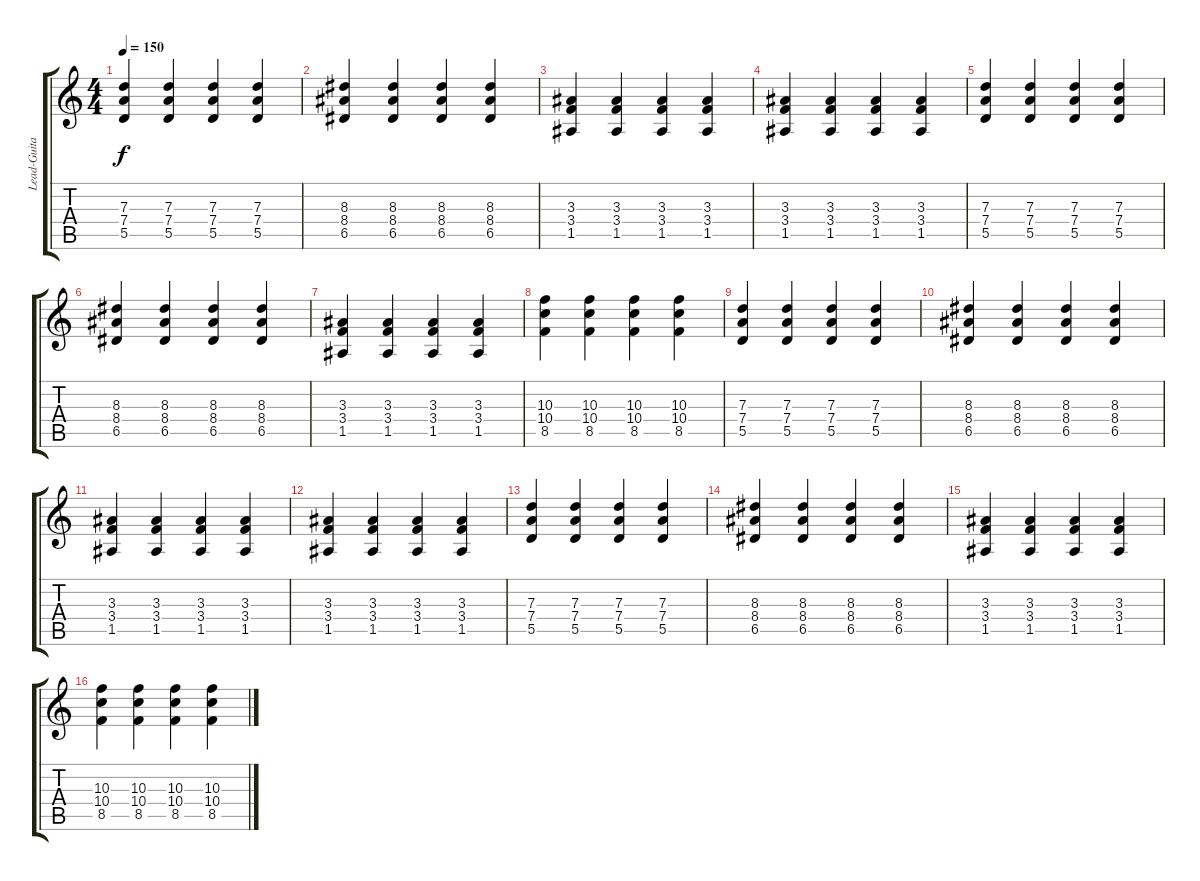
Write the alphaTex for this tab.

\track ("Lead-Guitar" "Lead-Guita") {instrument distortionguitar}
\staff {score tabs}
\tuning (E4 B3 G3 D3 A2 E2) {hide}
\ts (4 4)
\tempo 150
\clef g2
\ks c
(7.3 7.4 5.5).4{dy f} (7.3 7.4 5.5).4 (7.3 7.4 5.5).4 (7.3 7.4 5.5).4 |
(8.3 8.4 6.5).4 (8.3 8.4 6.5).4 (8.3 8.4 6.5).4 (8.3 8.4 6.5).4 |
(3.3 3.4 1.5).4 (3.3 3.4 1.5).4 (3.3 3.4 1.5).4 (3.3 3.4 1.5).4 |
(3.3 3.4 1.5).4 (3.3 3.4 1.5).4 (3.3 3.4 1.5).4 (3.3 3.4 1.5).4 |
(7.3 7.4 5.5).4 (7.3 7.4 5.5).4 (7.3 7.4 5.5).4 (7.3 7.4 5.5).4 |
(8.3 8.4 6.5).4 (8.3 8.4 6.5).4 (8.3 8.4 6.5).4 (8.3 8.4 6.5).4 |
(3.3 3.4 1.5).4 (3.3 3.4 1.5).4 (3.3 3.4 1.5).4 (3.3 3.4 1.5).4 |
(10.3 10.4 8.5).4 (10.3 10.4 8.5).4 (10.3 10.4 8.5).4 (10.3 10.4 8.5).4 |
(7.3 7.4 5.5).4 (7.3 7.4 5.5).4 (7.3 7.4 5.5).4 (7.3 7.4 5.5).4 |
(8.3 8.4 6.5).4 (8.3 8.4 6.5).4 (8.3 8.4 6.5).4 (8.3 8.4 6.5).4 |
(3.3 3.4 1.5).4 (3.3 3.4 1.5).4 (3.3 3.4 1.5).4 (3.3 3.4 1.5).4 |
(3.3 3.4 1.5).4 (3.3 3.4 1.5).4 (3.3 3.4 1.5).4 (3.3 3.4 1.5).4 |
(7.3 7.4 5.5).4 (7.3 7.4 5.5).4 (7.3 7.4 5.5).4 (7.3 7.4 5.5).4 |
(8.3 8.4 6.5).4 (8.3 8.4 6.5).4 (8.3 8.4 6.5).4 (8.3 8.4 6.5).4 |
(3.3 3.4 1.5).4 (3.3 3.4 1.5).4 (3.3 3.4 1.5).4 (3.3 3.4 1.5).4 |
(10.3 10.4 8.5).4 (10.3 10.4 8.5).4 (10.3 10.4 8.5).4 (10.3 10.4 8.5).4
